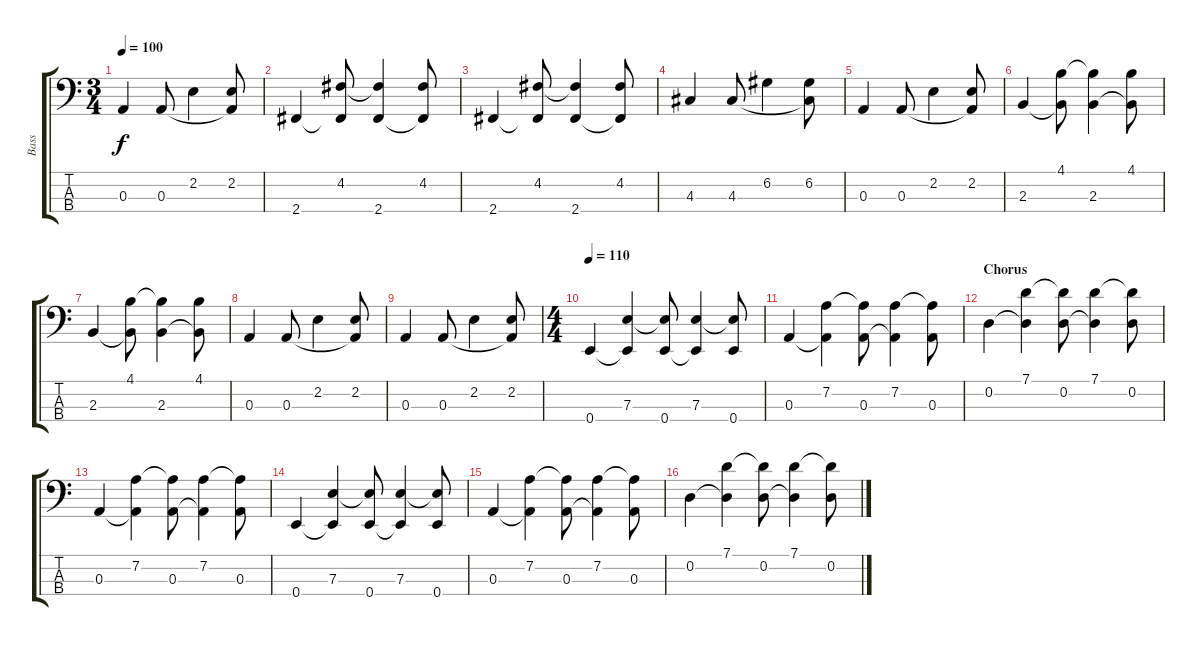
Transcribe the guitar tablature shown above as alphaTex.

\track ("Bass" "Bass") {instrument electricbassfinger}
\staff {score tabs}
\tuning (G2 D2 A1 E1) {hide}
\ts (3 4)
\tempo 100
\clef f4
\ks c
0.3.4{dy f} 0.3.8 2.2.4 (2.2 0.3{t}).8 |
2.4.4 (4.2 2.4{t}).8 (4.2{t} 2.4).4 (4.2 2.4{t}).8 |
2.4.4 (4.2 2.4{t}).8 (4.2{t} 2.4).4 (4.2 2.4{t}).8 |
4.3.4 4.3.8 6.2.4 (6.2 4.3{t}).8 |
0.3.4 0.3.8 2.2.4 (2.2 0.3{t}).8 |
2.3.4 (4.1 2.3{t}).8 (4.1{t} 2.3).4 (4.1 2.3{t}).8 |
2.3.4 (4.1 2.3{t}).8 (4.1{t} 2.3).4 (4.1 2.3{t}).8 |
0.3.4 0.3.8 2.2.4 (2.2 0.3{t}).8 |
0.3.4 0.3.8 2.2.4 (2.2 0.3{t}).8 |
\ts (4 4)
\tempo 110
0.4.4 (7.3 0.4{t}).4 (7.3{t} 0.4).8 (7.3 0.4{t}).4 (7.3{t} 0.4).8 |
0.3.4 (7.2 0.3{t}).4 (7.2{t} 0.3).8 (7.2 0.3{t}).4 (7.2{t} 0.3).8 |
\section ("" "Chorus")
0.2.4 (7.1 0.2{t}).4 (7.1{t} 0.2).8 (7.1 0.2{t}).4 (7.1{t} 0.2).8 |
0.3.4 (7.2 0.3{t}).4 (7.2{t} 0.3).8 (7.2 0.3{t}).4 (7.2{t} 0.3).8 |
0.4.4 (7.3 0.4{t}).4 (7.3{t} 0.4).8 (7.3 0.4{t}).4 (7.3{t} 0.4).8 |
0.3.4 (7.2 0.3{t}).4 (7.2{t} 0.3).8 (7.2 0.3{t}).4 (7.2{t} 0.3).8 |
0.2.4 (7.1 0.2{t}).4 (7.1{t} 0.2).8 (7.1 0.2{t}).4 (7.1{t} 0.2).8
